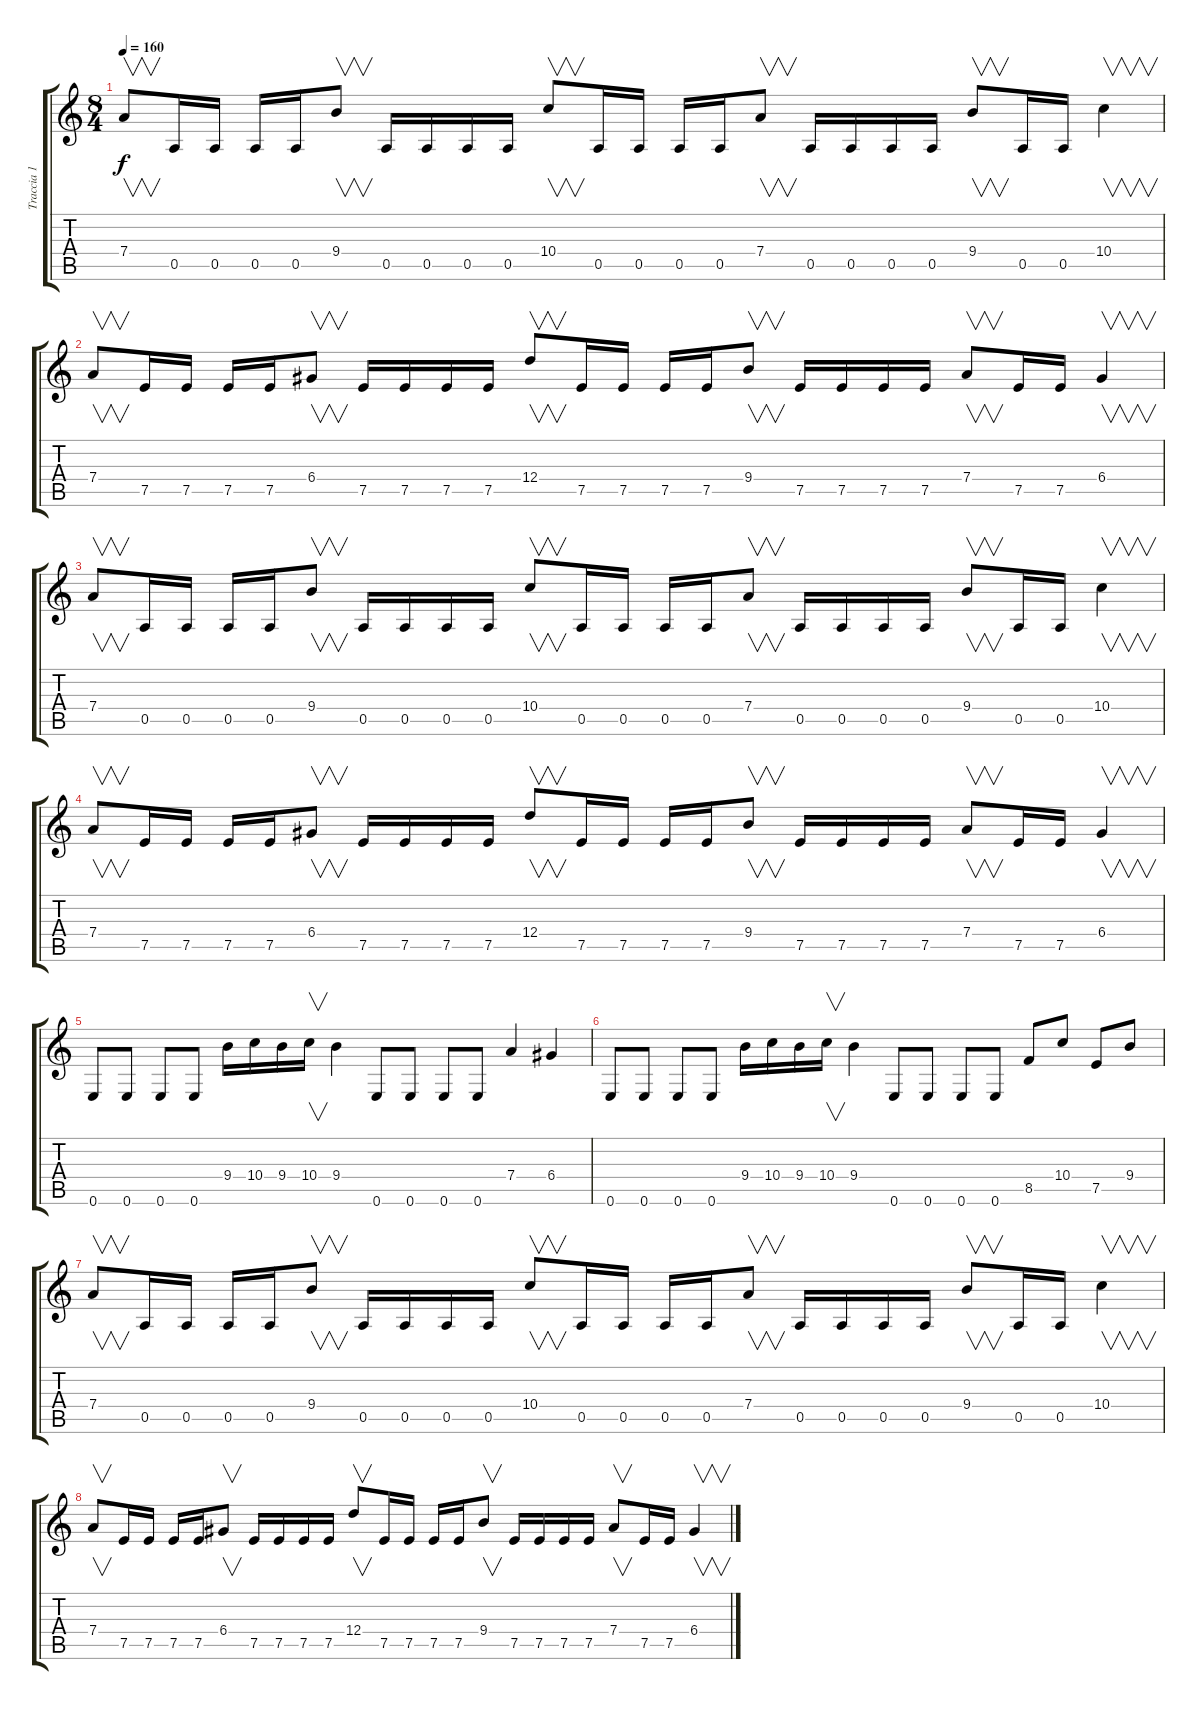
\track ("Traccia 1" "Traccia 1") {instrument distortionguitar}
\staff {score tabs}
\tuning (E4 B3 G3 D3 A2 E2) {hide}
\ts (8 4)
\tempo 160
\clef g2
\ks c
7.4.8{v dy f} 0.5.16 0.5.16 0.5.16 0.5.16 9.4.8{v} 0.5.16 0.5.16 0.5.16 0.5.16 10.4.8{v} 0.5.16 0.5.16 0.5.16 0.5.16 7.4.8{v} 0.5.16 0.5.16 0.5.16 0.5.16 9.4.8{v} 0.5.16 0.5.16 10.4.4{v} |
7.4.8{v} 7.5.16 7.5.16 7.5.16 7.5.16 6.4.8{v} 7.5.16 7.5.16 7.5.16 7.5.16 12.4.8{v} 7.5.16 7.5.16 7.5.16 7.5.16 9.4.8{v} 7.5.16 7.5.16 7.5.16 7.5.16 7.4.8{v} 7.5.16 7.5.16 6.4.4{v} |
7.4.8{v} 0.5.16 0.5.16 0.5.16 0.5.16 9.4.8{v} 0.5.16 0.5.16 0.5.16 0.5.16 10.4.8{v} 0.5.16 0.5.16 0.5.16 0.5.16 7.4.8{v} 0.5.16 0.5.16 0.5.16 0.5.16 9.4.8{v} 0.5.16 0.5.16 10.4.4{v} |
7.4.8{v} 7.5.16 7.5.16 7.5.16 7.5.16 6.4.8{v} 7.5.16 7.5.16 7.5.16 7.5.16 12.4.8{v} 7.5.16 7.5.16 7.5.16 7.5.16 9.4.8{v} 7.5.16 7.5.16 7.5.16 7.5.16 7.4.8{v} 7.5.16 7.5.16 6.4.4{v} |
0.6.8 0.6.8 0.6.8 0.6.8 9.4.16 10.4.16 9.4.16 10.4.16{v} 9.4.4 0.6.8 0.6.8 0.6.8 0.6.8 7.4.4 6.4.4 |
0.6.8 0.6.8 0.6.8 0.6.8 9.4.16 10.4.16 9.4.16 10.4.16{v} 9.4.4 0.6.8 0.6.8 0.6.8 0.6.8 8.5.8 10.4.8 7.5.8 9.4.8 |
7.4.8{v} 0.5.16 0.5.16 0.5.16 0.5.16 9.4.8{v} 0.5.16 0.5.16 0.5.16 0.5.16 10.4.8{v} 0.5.16 0.5.16 0.5.16 0.5.16 7.4.8{v} 0.5.16 0.5.16 0.5.16 0.5.16 9.4.8{v} 0.5.16 0.5.16 10.4.4{v} |
7.4.8{v} 7.5.16 7.5.16 7.5.16 7.5.16 6.4.8{v} 7.5.16 7.5.16 7.5.16 7.5.16 12.4.8{v} 7.5.16 7.5.16 7.5.16 7.5.16 9.4.8{v} 7.5.16 7.5.16 7.5.16 7.5.16 7.4.8{v} 7.5.16 7.5.16 6.4.4{v}
